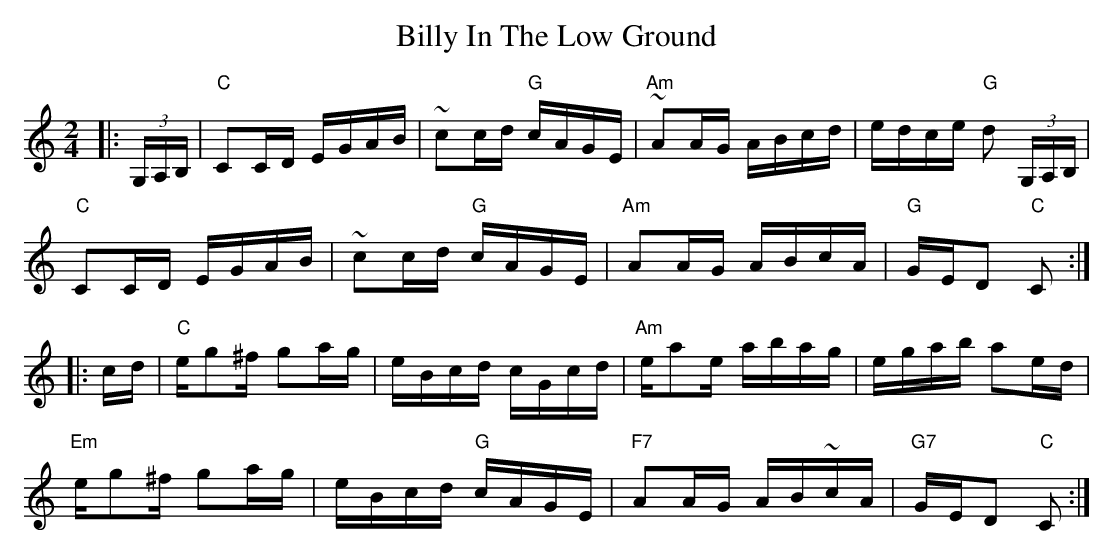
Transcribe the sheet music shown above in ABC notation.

X:1
T: Billy In The Low Ground
M: 2/4
L: 1/16
K: C
|:\
(3G,A,B,|"C"C2CD EGAB|~c2cd "G"cAGE|"Am"~A2AG ABcd|edce "G"d2 (3G,A,B,|
"C"C2CD EGAB|~c2cd "G"cAGE|"Am"A2AG ABcA|"G"GED2 "C"C2:|
|:\
cd|"C"eg2^f g2ag|eBcd cGcd|"Am"ea2e abag|egab a2ed|
"Em"eg2^f g2ag|eBcd "G"cAGE|"F7"A2AG AB~cA|"G7"GED2 "C"C2:|
